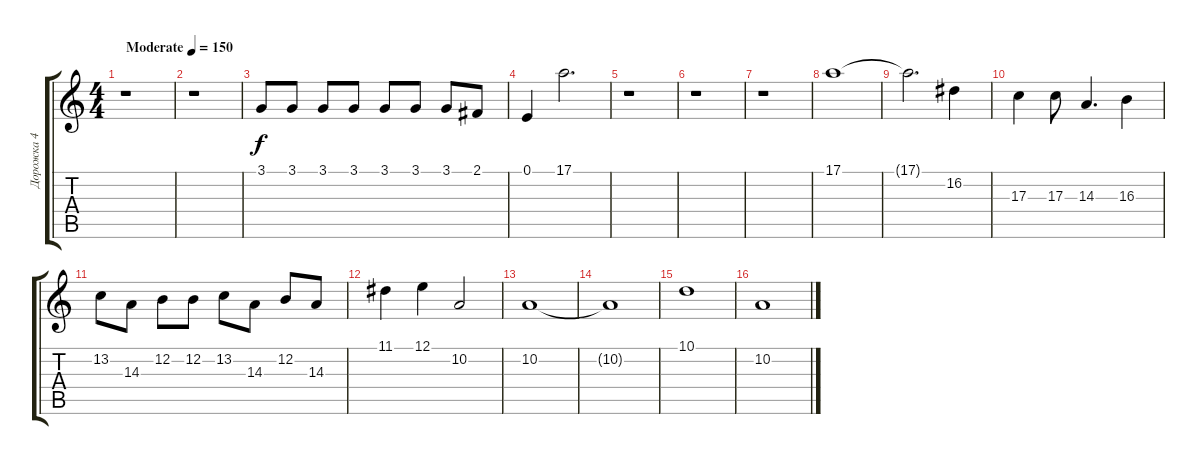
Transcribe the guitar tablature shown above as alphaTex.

\track ("Дорожка 4" "Дорожка 4") {instrument lead2sawtooth}
\staff {score tabs}
\tuning (E4 B3 G3 D3 A2 E2) {hide}
\ts (4 4)
\tempo (150 "Moderate")
\clef g2
\ks c
r.1{dy f instrument lead2sawtooth} |
r.1 |
3.1.8 3.1.8 3.1.8 3.1.8 3.1.8 3.1.8 3.1.8 2.1.8 |
0.1.4 17.1.2{d} |
r.1 |
r.1 |
r.1 |
17.1.1 |
17.1{t}.2{d} 16.2.4 |
17.3.4 17.3.8 14.3.4{d} 16.3.4 |
13.2.8 14.3.8 12.2.8 12.2.8 13.2.8 14.3.8 12.2.8 14.3.8 |
11.1.4 12.1.4 10.2.2 |
10.2.1 |
10.2{t}.1 |
10.1.1 |
10.2.1
